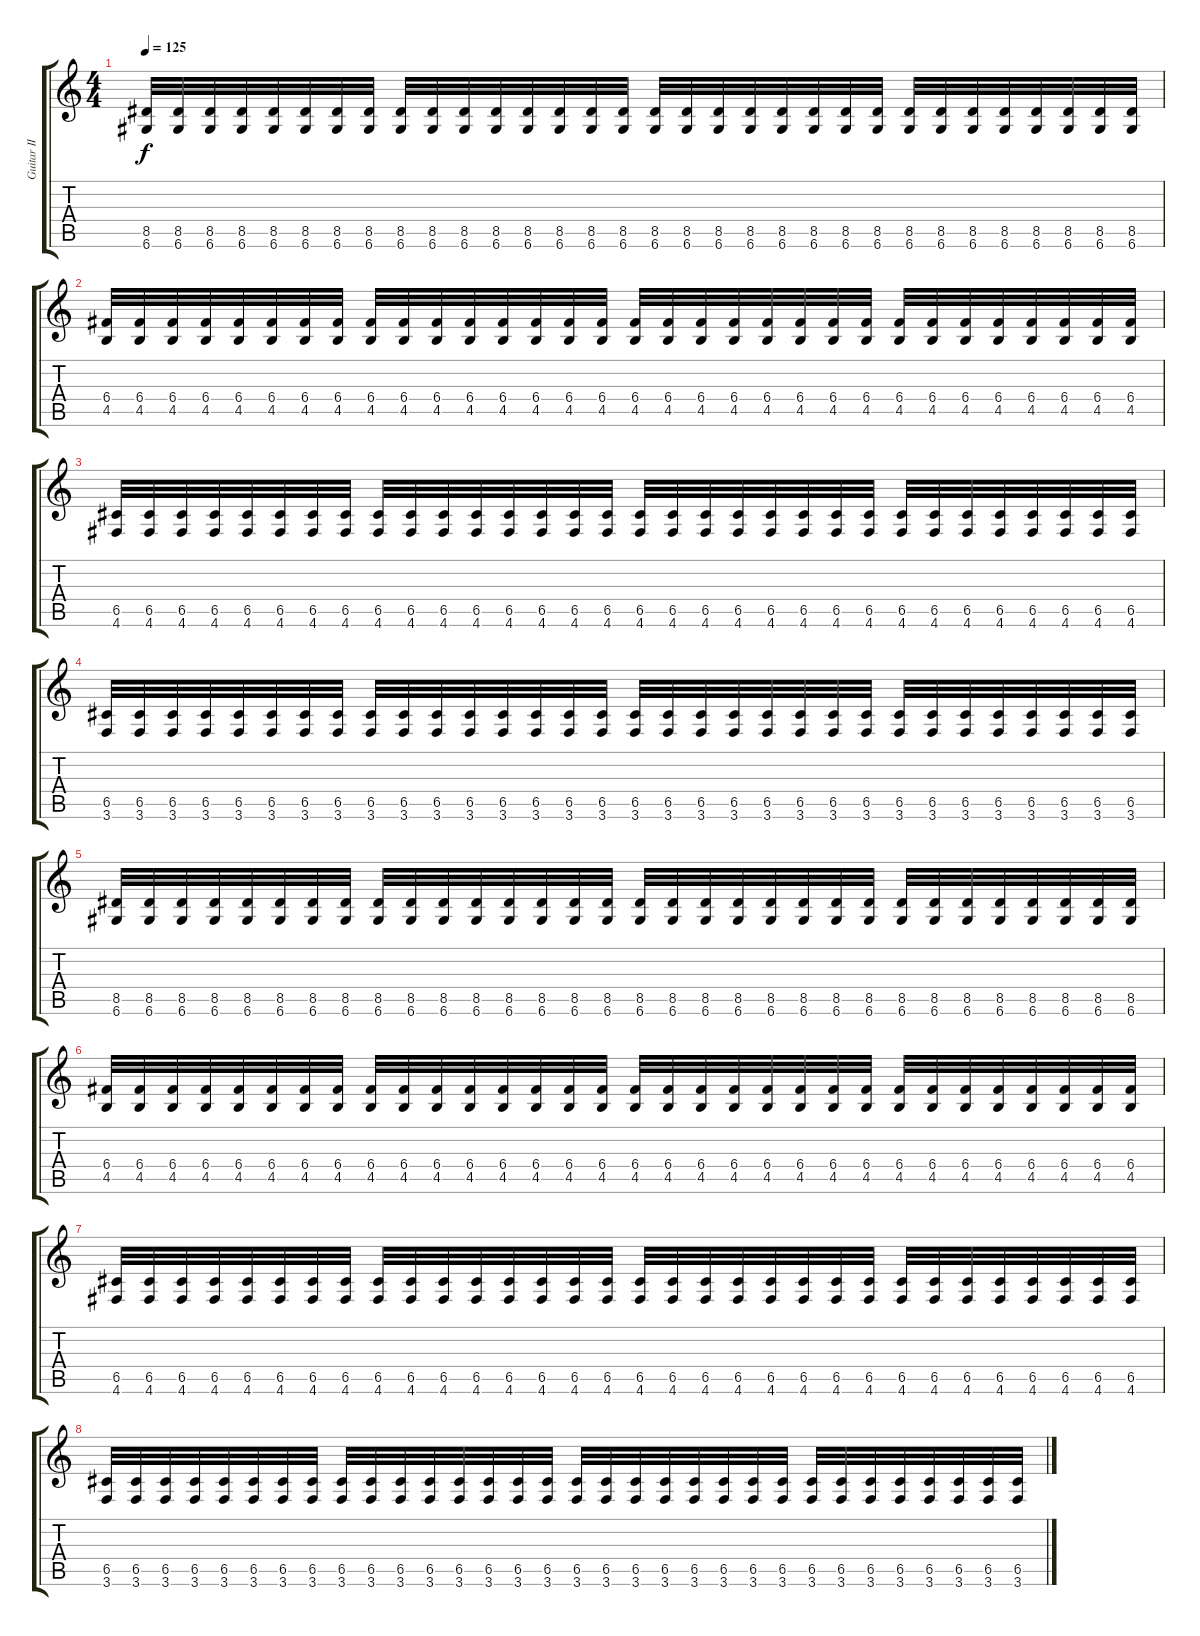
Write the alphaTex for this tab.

\track ("Guitar II" "Guitar II") {instrument distortionguitar}
\staff {score tabs}
\tuning (D4 A3 F3 C3 G2 D2) {hide}
\ts (4 4)
\tempo 125
\clef g2
\ks c
(8.5 6.6).32{dy f} (8.5 6.6).32 (8.5 6.6).32 (8.5 6.6).32 (8.5 6.6).32 (8.5 6.6).32 (8.5 6.6).32 (8.5 6.6).32 (8.5 6.6).32 (8.5 6.6).32 (8.5 6.6).32 (8.5 6.6).32 (8.5 6.6).32 (8.5 6.6).32 (8.5 6.6).32 (8.5 6.6).32 (8.5 6.6).32 (8.5 6.6).32 (8.5 6.6).32 (8.5 6.6).32 (8.5 6.6).32 (8.5 6.6).32 (8.5 6.6).32 (8.5 6.6).32 (8.5 6.6).32 (8.5 6.6).32 (8.5 6.6).32 (8.5 6.6).32 (8.5 6.6).32 (8.5 6.6).32 (8.5 6.6).32 (8.5 6.6).32 |
(6.4 4.5).32 (6.4 4.5).32 (6.4 4.5).32 (6.4 4.5).32 (6.4 4.5).32 (6.4 4.5).32 (6.4 4.5).32 (6.4 4.5).32 (6.4 4.5).32 (6.4 4.5).32 (6.4 4.5).32 (6.4 4.5).32 (6.4 4.5).32 (6.4 4.5).32 (6.4 4.5).32 (6.4 4.5).32 (6.4 4.5).32 (6.4 4.5).32 (6.4 4.5).32 (6.4 4.5).32 (6.4 4.5).32 (6.4 4.5).32 (6.4 4.5).32 (6.4 4.5).32 (6.4 4.5).32 (6.4 4.5).32 (6.4 4.5).32 (6.4 4.5).32 (6.4 4.5).32 (6.4 4.5).32 (6.4 4.5).32 (6.4 4.5).32 |
(6.5 4.6).32 (6.5 4.6).32 (6.5 4.6).32 (6.5 4.6).32 (6.5 4.6).32 (6.5 4.6).32 (6.5 4.6).32 (6.5 4.6).32 (6.5 4.6).32 (6.5 4.6).32 (6.5 4.6).32 (6.5 4.6).32 (6.5 4.6).32 (6.5 4.6).32 (6.5 4.6).32 (6.5 4.6).32 (6.5 4.6).32 (6.5 4.6).32 (6.5 4.6).32 (6.5 4.6).32 (6.5 4.6).32 (6.5 4.6).32 (6.5 4.6).32 (6.5 4.6).32 (6.5 4.6).32 (6.5 4.6).32 (6.5 4.6).32 (6.5 4.6).32 (6.5 4.6).32 (6.5 4.6).32 (6.5 4.6).32 (6.5 4.6).32 |
(6.5 3.6).32 (6.5 3.6).32 (6.5 3.6).32 (6.5 3.6).32 (6.5 3.6).32 (6.5 3.6).32 (6.5 3.6).32 (6.5 3.6).32 (6.5 3.6).32 (6.5 3.6).32 (6.5 3.6).32 (6.5 3.6).32 (6.5 3.6).32 (6.5 3.6).32 (6.5 3.6).32 (6.5 3.6).32 (6.5 3.6).32 (6.5 3.6).32 (6.5 3.6).32 (6.5 3.6).32 (6.5 3.6).32 (6.5 3.6).32 (6.5 3.6).32 (6.5 3.6).32 (6.5 3.6).32 (6.5 3.6).32 (6.5 3.6).32 (6.5 3.6).32 (6.5 3.6).32 (6.5 3.6).32 (6.5 3.6).32 (6.5 3.6).32 |
(8.5 6.6).32 (8.5 6.6).32 (8.5 6.6).32 (8.5 6.6).32 (8.5 6.6).32 (8.5 6.6).32 (8.5 6.6).32 (8.5 6.6).32 (8.5 6.6).32 (8.5 6.6).32 (8.5 6.6).32 (8.5 6.6).32 (8.5 6.6).32 (8.5 6.6).32 (8.5 6.6).32 (8.5 6.6).32 (8.5 6.6).32 (8.5 6.6).32 (8.5 6.6).32 (8.5 6.6).32 (8.5 6.6).32 (8.5 6.6).32 (8.5 6.6).32 (8.5 6.6).32 (8.5 6.6).32 (8.5 6.6).32 (8.5 6.6).32 (8.5 6.6).32 (8.5 6.6).32 (8.5 6.6).32 (8.5 6.6).32 (8.5 6.6).32 |
(6.4 4.5).32 (6.4 4.5).32 (6.4 4.5).32 (6.4 4.5).32 (6.4 4.5).32 (6.4 4.5).32 (6.4 4.5).32 (6.4 4.5).32 (6.4 4.5).32 (6.4 4.5).32 (6.4 4.5).32 (6.4 4.5).32 (6.4 4.5).32 (6.4 4.5).32 (6.4 4.5).32 (6.4 4.5).32 (6.4 4.5).32 (6.4 4.5).32 (6.4 4.5).32 (6.4 4.5).32 (6.4 4.5).32 (6.4 4.5).32 (6.4 4.5).32 (6.4 4.5).32 (6.4 4.5).32 (6.4 4.5).32 (6.4 4.5).32 (6.4 4.5).32 (6.4 4.5).32 (6.4 4.5).32 (6.4 4.5).32 (6.4 4.5).32 |
(6.5 4.6).32 (6.5 4.6).32 (6.5 4.6).32 (6.5 4.6).32 (6.5 4.6).32 (6.5 4.6).32 (6.5 4.6).32 (6.5 4.6).32 (6.5 4.6).32 (6.5 4.6).32 (6.5 4.6).32 (6.5 4.6).32 (6.5 4.6).32 (6.5 4.6).32 (6.5 4.6).32 (6.5 4.6).32 (6.5 4.6).32 (6.5 4.6).32 (6.5 4.6).32 (6.5 4.6).32 (6.5 4.6).32 (6.5 4.6).32 (6.5 4.6).32 (6.5 4.6).32 (6.5 4.6).32 (6.5 4.6).32 (6.5 4.6).32 (6.5 4.6).32 (6.5 4.6).32 (6.5 4.6).32 (6.5 4.6).32 (6.5 4.6).32 |
(6.5 3.6).32 (6.5 3.6).32 (6.5 3.6).32 (6.5 3.6).32 (6.5 3.6).32 (6.5 3.6).32 (6.5 3.6).32 (6.5 3.6).32 (6.5 3.6).32 (6.5 3.6).32 (6.5 3.6).32 (6.5 3.6).32 (6.5 3.6).32 (6.5 3.6).32 (6.5 3.6).32 (6.5 3.6).32 (6.5 3.6).32 (6.5 3.6).32 (6.5 3.6).32 (6.5 3.6).32 (6.5 3.6).32 (6.5 3.6).32 (6.5 3.6).32 (6.5 3.6).32 (6.5 3.6).32 (6.5 3.6).32 (6.5 3.6).32 (6.5 3.6).32 (6.5 3.6).32 (6.5 3.6).32 (6.5 3.6).32 (6.5 3.6).32
